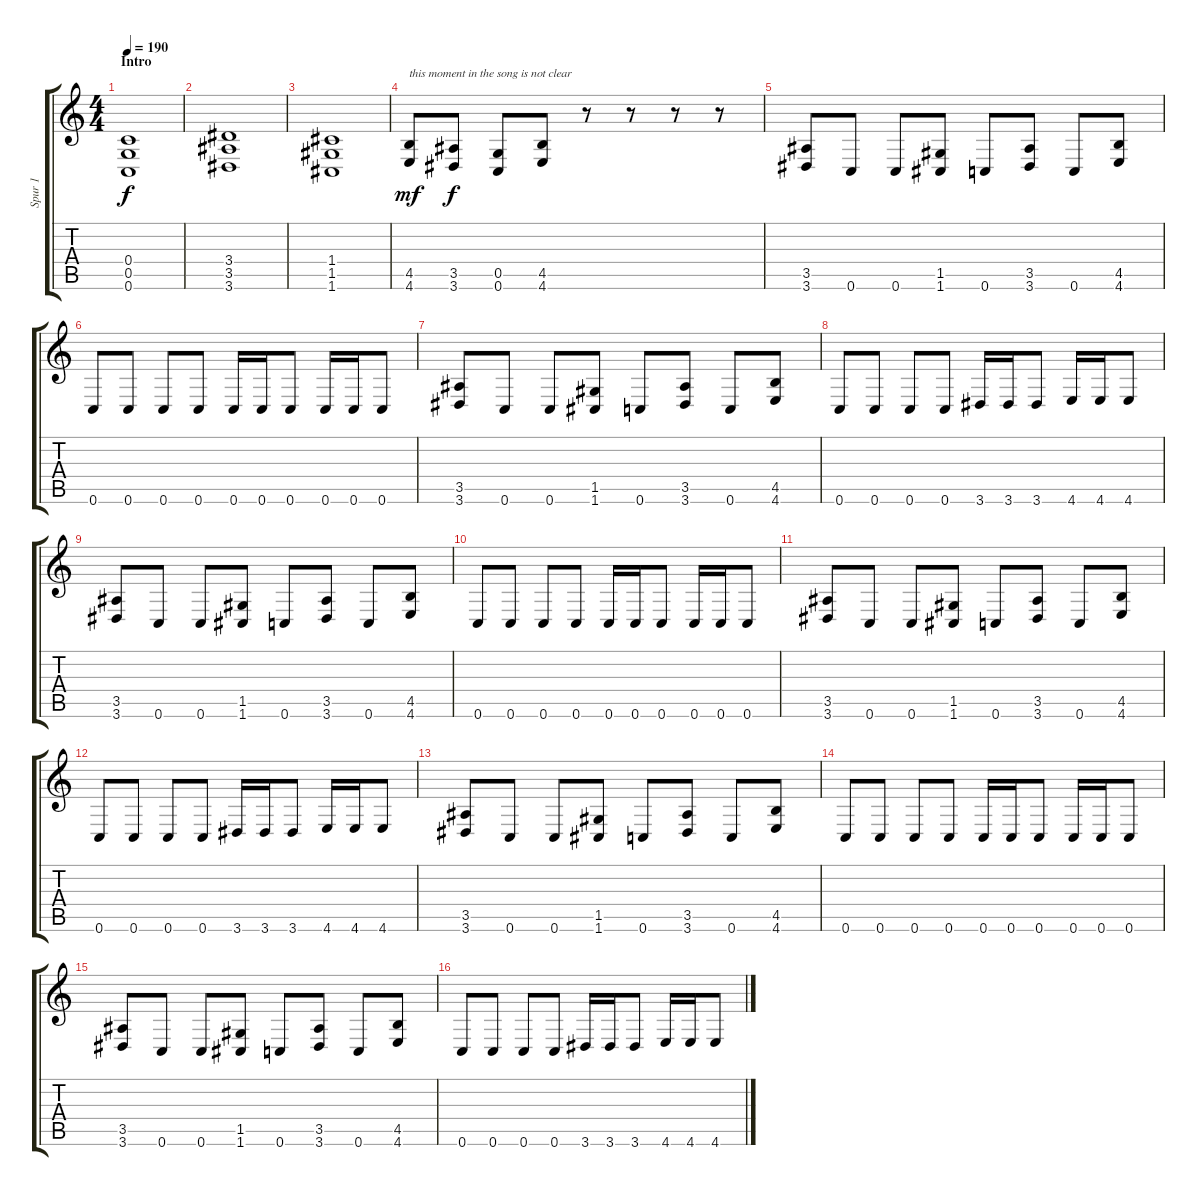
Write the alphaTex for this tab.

\track ("Spur 1" "Spur 1") {instrument distortionguitar}
\staff {score tabs}
\tuning (D4 A3 F3 C3 G2 C2) {hide}
\ts (4 4)
\section ("" "Intro")
\tempo 190
\clef g2
\ks c
(0.4 0.5 0.6).1{dy f instrument distortionguitar} |
(3.4 3.5 3.6).1 |
(1.4 1.5 1.6).1 |
(4.5 4.6).8{txt "this moment in the song is not clear" dy mf} (3.5 3.6).8{dy f} (0.5 0.6).8 (4.5 4.6).8 r.8 r.8 r.8 r.8 |
(3.5 3.6).8 0.6.8 0.6.8 (1.5 1.6).8 0.6.8 (3.5 3.6).8 0.6.8 (4.5 4.6).8 |
0.6.8 0.6.8 0.6.8 0.6.8 0.6.16 0.6.16 0.6.8 0.6.16 0.6.16 0.6.8 |
(3.5 3.6).8 0.6.8 0.6.8 (1.5 1.6).8 0.6.8 (3.5 3.6).8 0.6.8 (4.5 4.6).8 |
0.6.8 0.6.8 0.6.8 0.6.8 3.6.16 3.6.16 3.6.8 4.6.16 4.6.16 4.6.8 |
(3.5 3.6).8 0.6.8 0.6.8 (1.5 1.6).8 0.6.8 (3.5 3.6).8 0.6.8 (4.5 4.6).8 |
0.6.8 0.6.8 0.6.8 0.6.8 0.6.16 0.6.16 0.6.8 0.6.16 0.6.16 0.6.8 |
(3.5 3.6).8 0.6.8 0.6.8 (1.5 1.6).8 0.6.8 (3.5 3.6).8 0.6.8 (4.5 4.6).8 |
0.6.8 0.6.8 0.6.8 0.6.8 3.6.16 3.6.16 3.6.8 4.6.16 4.6.16 4.6.8 |
(3.5 3.6).8 0.6.8 0.6.8 (1.5 1.6).8 0.6.8 (3.5 3.6).8 0.6.8 (4.5 4.6).8 |
0.6.8 0.6.8 0.6.8 0.6.8 0.6.16 0.6.16 0.6.8 0.6.16 0.6.16 0.6.8 |
(3.5 3.6).8 0.6.8 0.6.8 (1.5 1.6).8 0.6.8 (3.5 3.6).8 0.6.8 (4.5 4.6).8 |
0.6.8 0.6.8 0.6.8 0.6.8 3.6.16 3.6.16 3.6.8 4.6.16 4.6.16 4.6.8
